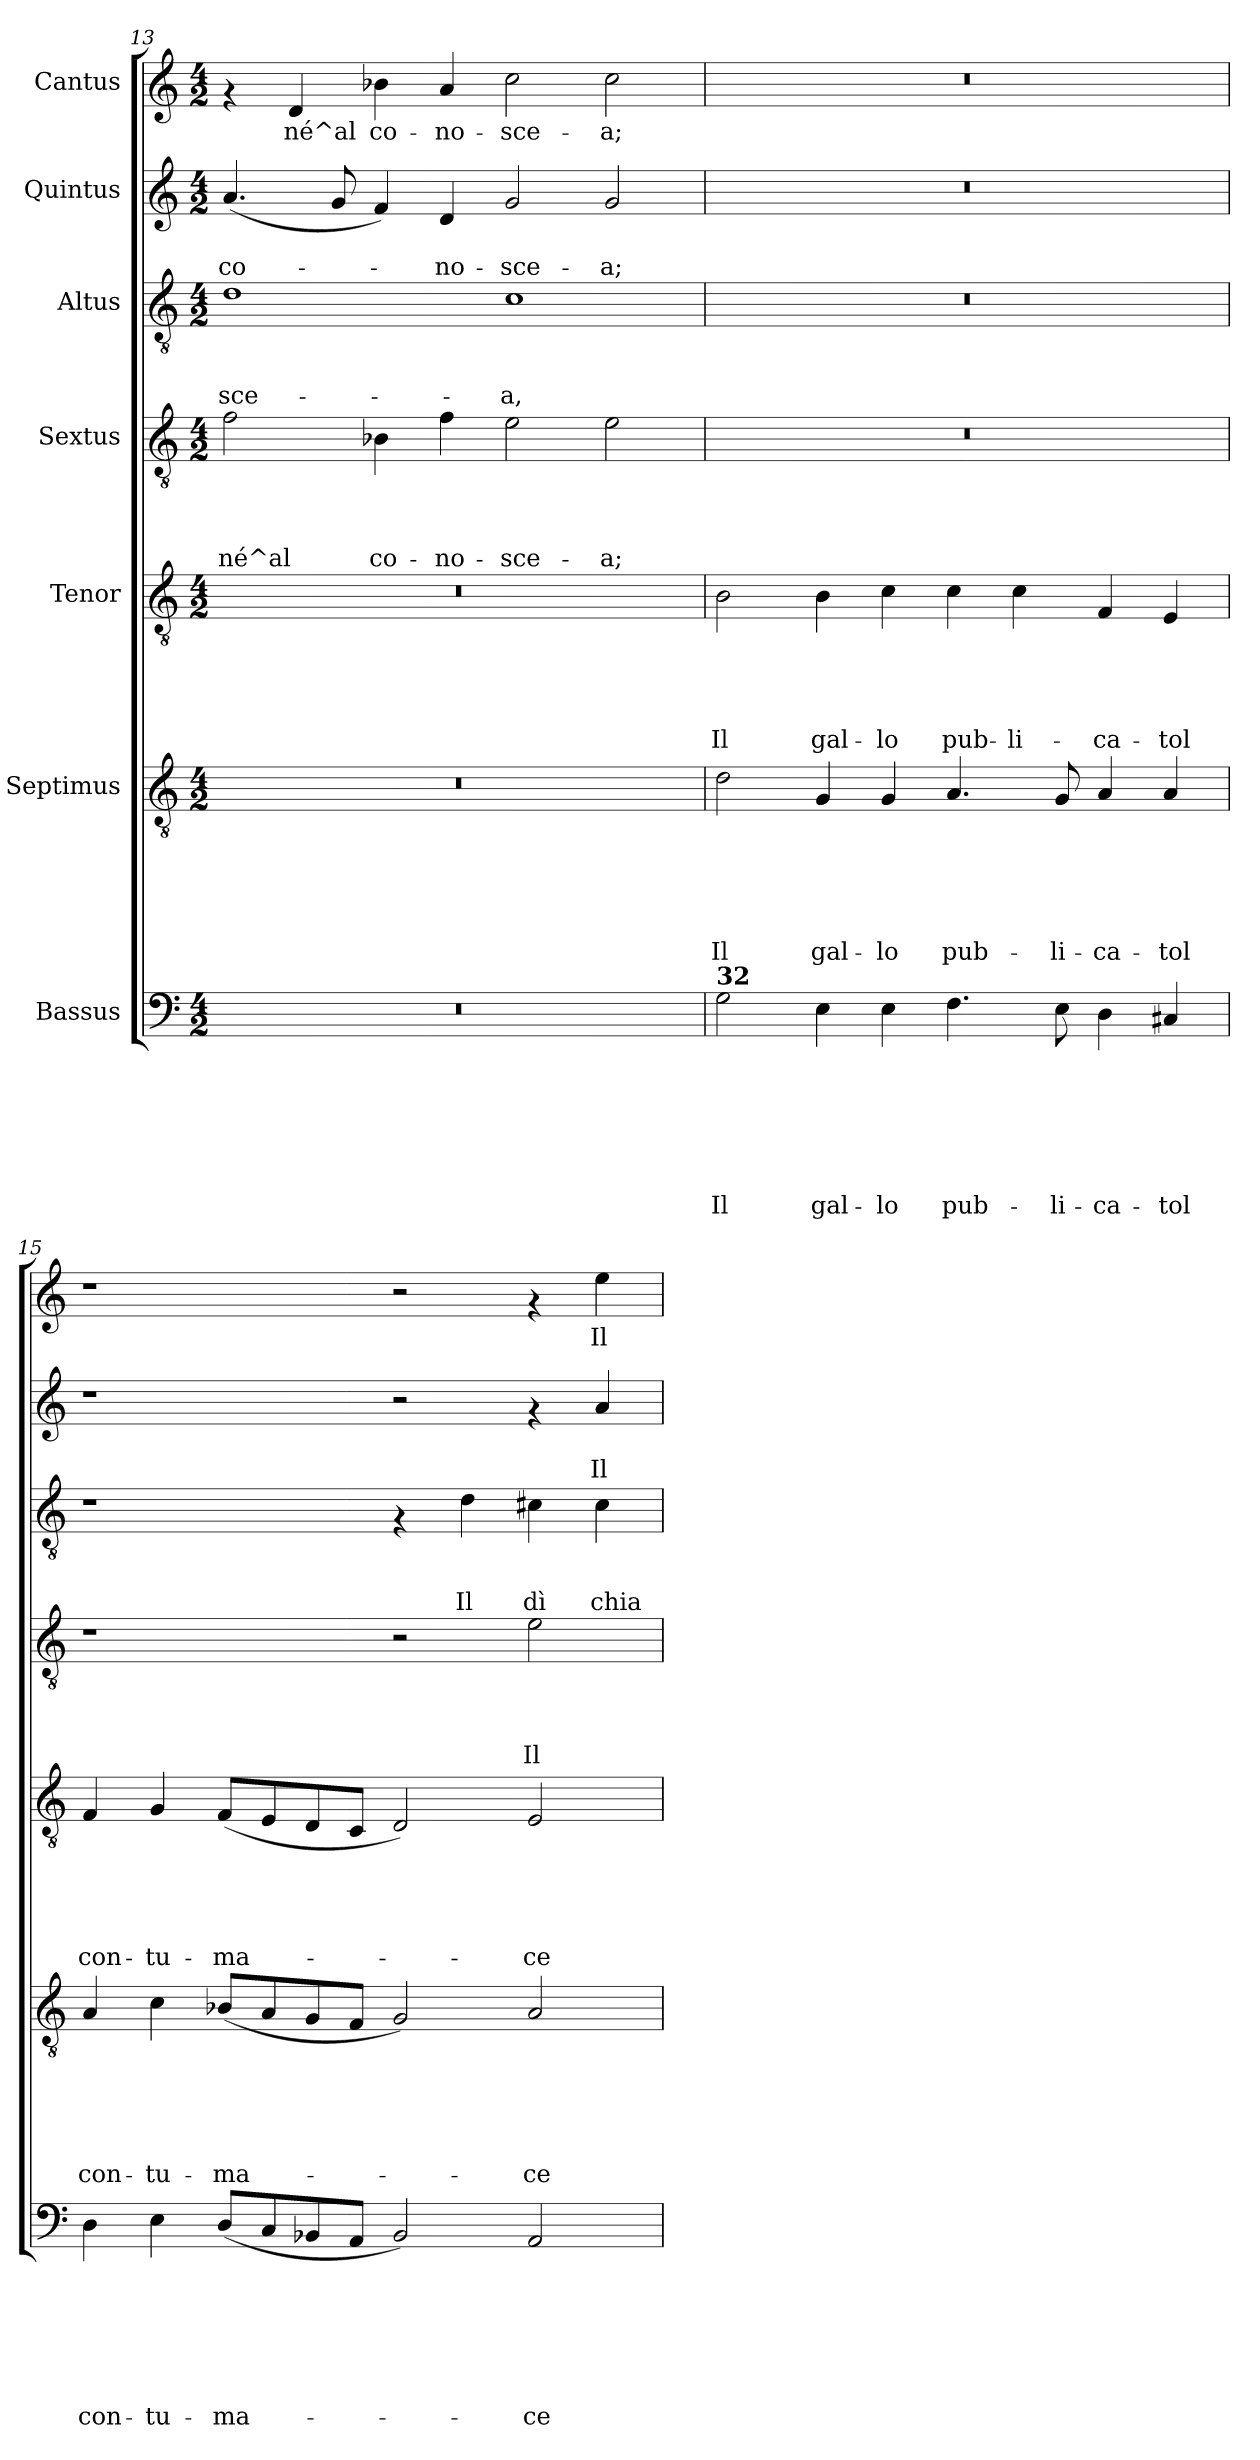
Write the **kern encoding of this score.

**kern	**text	**text	**text	**text	**text	**text	**text	**kern	**text	**text	**text	**text	**text	**text	**kern	**text	**text	**text	**text	**text	**kern	**text	**text	**text	**text	**kern	**text	**text	**text	**kern	**text	**text	**kern	**text
*part7	*part7	*part7	*part7	*part7	*part7	*part7	*part7	*part6	*part6	*part6	*part6	*part6	*part6	*part6	*part5	*part5	*part5	*part5	*part5	*part5	*part4	*part4	*part4	*part4	*part4	*part3	*part3	*part3	*part3	*part2	*part2	*part2	*part1	*part1
*staff7	*staff7	*staff7	*staff7	*staff7	*staff7	*staff7	*staff7	*staff6	*staff6	*staff6	*staff6	*staff6	*staff6	*staff6	*staff5	*staff5	*staff5	*staff5	*staff5	*staff5	*staff4	*staff4	*staff4	*staff4	*staff4	*staff3	*staff3	*staff3	*staff3	*staff2	*staff2	*staff2	*staff1	*staff1
*I"Bassus	*	*	*	*	*	*	*	*I"Septimus	*	*	*	*	*	*	*I"Tenor	*	*	*	*	*	*I"Sextus	*	*	*	*	*I"Altus	*	*	*	*I"Quintus	*	*	*I"Cantus	*
*clefF4	*	*	*	*	*	*	*	*clefGv2	*	*	*	*	*	*	*clefGv2	*	*	*	*	*	*clefGv2	*	*	*	*	*clefGv2	*	*	*	*clefG2	*	*	*clefG2	*
*k[]	*	*	*	*	*	*	*	*k[]	*	*	*	*	*	*	*k[]	*	*	*	*	*	*k[]	*	*	*	*	*k[]	*	*	*	*k[]	*	*	*k[]	*
*C:	*	*	*	*	*	*	*	*C:	*	*	*	*	*	*	*C:	*	*	*	*	*	*C:	*	*	*	*	*C:	*	*	*	*C:	*	*	*C:	*
*M4/2	*	*	*	*	*	*	*	*M4/2	*	*	*	*	*	*	*M4/2	*	*	*	*	*	*M4/2	*	*	*	*	*M4/2	*	*	*	*M4/2	*	*	*M4/2	*
=13	=13	=13	=13	=13	=13	=13	=13	=13	=13	=13	=13	=13	=13	=13	=13	=13	=13	=13	=13	=13	=13	=13	=13	=13	=13	=13	=13	=13	=13	=13	=13	=13	=13	=13
!	!	!	!	!	!	!	!	!	!	!	!	!	!	!	!	!	!	!	!	!	!	!	!	!	!LO:LY:b	!	!	!	!LO:LY:b	!	!	!LO:LY:b	!	!
0r	.	.	.	.	.	.	.	0r	.	.	.	.	.	.	0r	.	.	.	.	.	2f\	.	.	.	né^al	1d	.	.	-sce-	(<4.a/	.	co-	4rf	.
!	!	!	!	!	!	!	!	!	!	!	!	!	!	!	!	!	!	!	!	!	!	!	!	!	!	!	!	!	!	!	!	!	!	!LO:LY:b
.	.	.	.	.	.	.	.	.	.	.	.	.	.	.	.	.	.	.	.	.	.	.	.	.	.	.	.	.	.	.	.	.	4d/	né^al
.	.	.	.	.	.	.	.	.	.	.	.	.	.	.	.	.	.	.	.	.	.	.	.	.	.	.	.	.	.	8g/	.	.	.	.
!	!	!	!	!	!	!	!	!	!	!	!	!	!	!	!	!	!	!	!	!	!	!	!	!	!LO:LY:b	!	!	!	!	!	!	!	!	!LO:LY:b
.	.	.	.	.	.	.	.	.	.	.	.	.	.	.	.	.	.	.	.	.	4B-X\	.	.	.	co-	.	.	.	.	4f/)	.	.	4b-X\	co-
!	!	!	!	!	!	!	!	!	!	!	!	!	!	!	!	!	!	!	!	!	!	!	!	!	!LO:LY:b	!	!	!	!	!	!	!LO:LY:b	!	!LO:LY:b
.	.	.	.	.	.	.	.	.	.	.	.	.	.	.	.	.	.	.	.	.	4f\	.	.	.	-no-	.	.	.	.	4d/	.	-no-	4a/	-no-
!	!	!	!	!	!	!	!	!	!	!	!	!	!	!	!	!	!	!	!	!	!	!	!	!	!LO:LY:b	!	!	!	!LO:LY:b	!	!	!LO:LY:b	!	!LO:LY:b
.	.	.	.	.	.	.	.	.	.	.	.	.	.	.	.	.	.	.	.	.	2e\	.	.	.	-sce-	1c	.	.	-a,	2g/	.	-sce-	2cc\	-sce-
!	!	!	!	!	!	!	!	!	!	!	!	!	!	!	!	!	!	!	!	!	!	!	!	!	!LO:LY:b	!	!	!	!	!	!	!LO:LY:b	!	!LO:LY:b
.	.	.	.	.	.	.	.	.	.	.	.	.	.	.	.	.	.	.	.	.	2e\	.	.	.	-a;	.	.	.	.	2g/	.	-a;	2cc\	-a;
!!LO:PB:g=z
=14	=14	=14	=14	=14	=14	=14	=14	=14	=14	=14	=14	=14	=14	=14	=14	=14	=14	=14	=14	=14	=14	=14	=14	=14	=14	=14	=14	=14	=14	=14	=14	=14	=14	=14
!LO:TX:a:B:t=32	!	!	!	!	!	!	!	!	!	!	!	!	!	!	!	!	!	!	!	!	!	!	!	!	!	!	!	!	!	!	!	!	!	!
!	!	!	!	!	!	!	!LO:LY:b	!	!	!	!	!	!	!LO:LY:b	!	!	!	!	!	!LO:LY:b	!	!	!	!	!	!	!	!	!	!	!	!	!	!
2G\	.	.	.	.	.	.	Il	2d\	.	.	.	.	.	Il	2B\	.	.	.	.	Il	0r	.	.	.	.	0r	.	.	.	0r	.	.	0r	.
!	!	!	!	!	!	!	!LO:LY:b	!	!	!	!	!	!	!LO:LY:b	!	!	!	!	!	!LO:LY:b	!	!	!	!	!	!	!	!	!	!	!	!	!	!
4E\	.	.	.	.	.	.	gal-	4G/	.	.	.	.	.	gal-	4B\	.	.	.	.	gal-	.	.	.	.	.	.	.	.	.	.	.	.	.	.
!	!	!	!	!	!	!	!LO:LY:b	!	!	!	!	!	!	!LO:LY:b	!	!	!	!	!	!LO:LY:b	!	!	!	!	!	!	!	!	!	!	!	!	!	!
4E\	.	.	.	.	.	.	-lo	4G/	.	.	.	.	.	-lo	4c\	.	.	.	.	-lo	.	.	.	.	.	.	.	.	.	.	.	.	.	.
!	!	!	!	!	!	!	!LO:LY:b	!	!	!	!	!	!	!LO:LY:b	!	!	!	!	!	!LO:LY:b	!	!	!	!	!	!	!	!	!	!	!	!	!	!
4.F\	.	.	.	.	.	.	pub-	4.A/	.	.	.	.	.	pub-	4c\	.	.	.	.	pub-	.	.	.	.	.	.	.	.	.	.	.	.	.	.
!	!	!	!	!	!	!	!	!	!	!	!	!	!	!	!	!	!	!	!	!LO:LY:b	!	!	!	!	!	!	!	!	!	!	!	!	!	!
.	.	.	.	.	.	.	.	.	.	.	.	.	.	.	4c\	.	.	.	.	-li-	.	.	.	.	.	.	.	.	.	.	.	.	.	.
!	!	!	!	!	!	!	!LO:LY:b	!	!	!	!	!	!	!LO:LY:b	!	!	!	!	!	!	!	!	!	!	!	!	!	!	!	!	!	!	!	!
8E\	.	.	.	.	.	.	-li-	8G/	.	.	.	.	.	-li-	.	.	.	.	.	.	.	.	.	.	.	.	.	.	.	.	.	.	.	.
!	!	!	!	!	!	!	!LO:LY:b	!	!	!	!	!	!	!LO:LY:b	!	!	!	!	!	!LO:LY:b	!	!	!	!	!	!	!	!	!	!	!	!	!	!
4D\	.	.	.	.	.	.	-ca-	4A/	.	.	.	.	.	-ca-	4F/	.	.	.	.	-ca-	.	.	.	.	.	.	.	.	.	.	.	.	.	.
!	!	!	!	!	!	!	!LO:LY:b	!	!	!	!	!	!	!LO:LY:b	!	!	!	!	!	!LO:LY:b	!	!	!	!	!	!	!	!	!	!	!	!	!	!
4C#X/	.	.	.	.	.	.	-tol	4A/	.	.	.	.	.	-tol	4E/	.	.	.	.	-tol	.	.	.	.	.	.	.	.	.	.	.	.	.	.
=15	=15	=15	=15	=15	=15	=15	=15	=15	=15	=15	=15	=15	=15	=15	=15	=15	=15	=15	=15	=15	=15	=15	=15	=15	=15	=15	=15	=15	=15	=15	=15	=15	=15	=15
!	!	!	!	!	!	!	!LO:LY:b	!	!	!	!	!	!	!LO:LY:b	!	!	!	!	!	!LO:LY:b	!	!	!	!	!	!	!	!	!	!	!	!	!	!
4D\	.	.	.	.	.	.	con-	4A/	.	.	.	.	.	con-	4F/	.	.	.	.	con-	1r	.	.	.	.	1r	.	.	.	1r	.	.	1r	.
!	!	!	!	!	!	!	!LO:LY:b	!	!	!	!	!	!	!LO:LY:b	!	!	!	!	!	!LO:LY:b	!	!	!	!	!	!	!	!	!	!	!	!	!	!
4E\	.	.	.	.	.	.	-tu-	4c\	.	.	.	.	.	-tu-	4G/	.	.	.	.	-tu-	.	.	.	.	.	.	.	.	.	.	.	.	.	.
!	!	!	!	!	!	!	!LO:LY:b	!	!	!	!	!	!	!LO:LY:b	!	!	!	!	!	!LO:LY:b	!	!	!	!	!	!	!	!	!	!	!	!	!	!
(<8D/L	.	.	.	.	.	.	-ma-	(<8B-X/L	.	.	.	.	.	-ma-	(<8F/L	.	.	.	.	-ma-	.	.	.	.	.	.	.	.	.	.	.	.	.	.
8C/	.	.	.	.	.	.	.	8A/	.	.	.	.	.	.	8E/	.	.	.	.	.	.	.	.	.	.	.	.	.	.	.	.	.	.	.
8BB-X/	.	.	.	.	.	.	.	8G/	.	.	.	.	.	.	8D/	.	.	.	.	.	.	.	.	.	.	.	.	.	.	.	.	.	.	.
8AA/J	.	.	.	.	.	.	.	8F/J	.	.	.	.	.	.	8C/J	.	.	.	.	.	.	.	.	.	.	.	.	.	.	.	.	.	.	.
2BB-/)	.	.	.	.	.	.	.	2G/)	.	.	.	.	.	.	2D/)	.	.	.	.	.	2r	.	.	.	.	4rF	.	.	.	2r	.	.	2r	.
!	!	!	!	!	!	!	!	!	!	!	!	!	!	!	!	!	!	!	!	!	!	!	!	!	!	!	!	!	!LO:LY:b	!	!	!	!	!
.	.	.	.	.	.	.	.	.	.	.	.	.	.	.	.	.	.	.	.	.	.	.	.	.	.	4d\	.	.	Il	.	.	.	.	.
!	!	!	!	!	!	!	!LO:LY:b	!	!	!	!	!	!	!LO:LY:b	!	!	!	!	!	!LO:LY:b	!	!	!	!	!LO:LY:b	!	!	!	!LO:LY:b	!	!	!	!	!
2AA/	.	.	.	.	.	.	-ce	2A/	.	.	.	.	.	-ce	2E/	.	.	.	.	-ce	2e\	.	.	.	Il	4c#X\	.	.	dì	4rf	.	.	4rf	.
!	!	!	!	!	!	!	!	!	!	!	!	!	!	!	!	!	!	!	!	!	!	!	!	!	!	!	!	!	!LO:LY:b	!	!	!LO:LY:b	!	!LO:LY:b
.	.	.	.	.	.	.	.	.	.	.	.	.	.	.	.	.	.	.	.	.	.	.	.	.	.	4c#\	.	.	chia-	4a/	.	Il	4ee\	Il
=	=	=	=	=	=	=	=	=	=	=	=	=	=	=	=	=	=	=	=	=	=	=	=	=	=	=	=	=	=	=	=	=	=	=
*-	*-	*-	*-	*-	*-	*-	*-	*-	*-	*-	*-	*-	*-	*-	*-	*-	*-	*-	*-	*-	*-	*-	*-	*-	*-	*-	*-	*-	*-	*-	*-	*-	*-	*-
